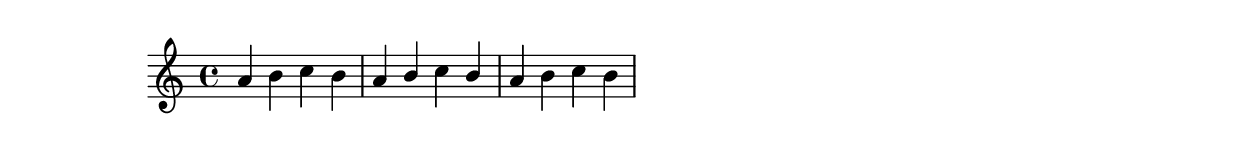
%% Do not edit this file; it is auto-generated from LSR http://lsr.dsi.unimi.it
%% This file is in the public domain.
\version "2.13.1"

\header {
  lsrtags = "editorial-annotations"

%% Translation of GIT committish: b2d4318d6c53df8469dfa4da09b27c15a374d0ca
  texidoces = "
La dirección predeterminada de las plicas sobre la tercera línea
del pentagrama está determinada por la propiedad
@code{neutral-direction} del objeto @code{Stem}.

"
  doctitlees = "Dirección predeterminada de las plicas sobre la tercera línea del pentagrama"

%% Translation of GIT committish: d96023d8792c8af202c7cb8508010c0d3648899d
  texidocde = "
Die Richtung von Hälsen auf der mittleren Linie kann mit der @code{Stem}-Eigenschaft
@code{neutral-direction} gesetzt werden.

"
  doctitlede = "Standardrichtung für Hälse auf der Mittellinie"

  texidoc = "
The default direction of stems on the center line of the staff is set
by the @code{Stem} property @code{neutral-direction}.

"
  doctitle = "Default direction of stems on the center line of the staff"
} % begin verbatim

\relative c'' {
  a4 b c b
  \override Stem #'neutral-direction = #up
  a4 b c b
  \override Stem #'neutral-direction = #down
  a4 b c b
}

